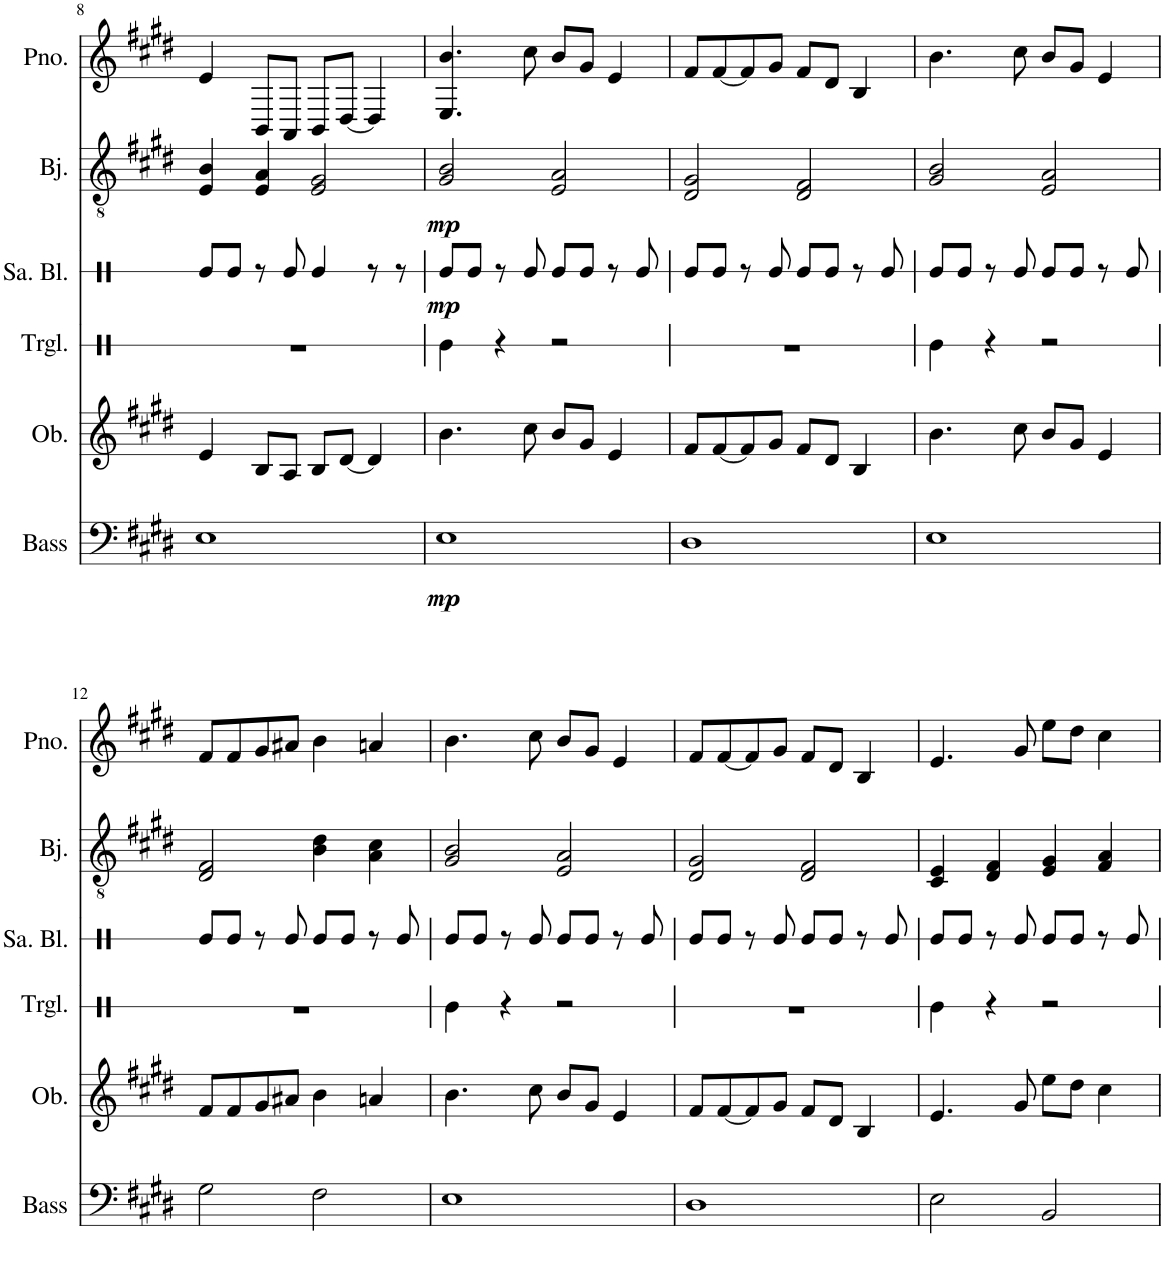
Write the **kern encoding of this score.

**kern	**dynam	**kern	**kern	**kern	**dynam	**kern	**dynam	**kern
*part6	*part6	*part5	*part4	*part3	*part3	*part2	*part2	*part1
*staff6	*staff6	*staff5	*staff4	*staff3	*staff3	*staff2	*staff2	*staff1
*I"Acoustic Bass	*	*I"Oboe	*I"Triangle	*I"Sandpaper Blocks	*	*I"Banjo	*	*I"Piano
*I'Bass	*	*I'Ob.	*I'Trgl.	*I'Sa. Bl.	*	*I'Bj.	*	*I'Pno.
!!LO:PB:g=z
*clefF4	*	*clefG2	*clefX	*clefX	*	*clefGv2	*	*clefG2
*Trd7c12	*	*	*	*	*	*Trd7c12	*	*
*k[f#c#g#d#]	*	*k[f#c#g#d#]	*k[]	*k[]	*	*k[f#c#g#d#]	*	*k[f#c#g#d#]
*M4/4	*	*M4/4	*M4/4	*M4/4	*	*M4/4	*	*M4/4
=8	=8	=8	=8	=8	=8	=8	=8	=8
1E	.	4e/	1r	8Re/L	.	4E/ 4B/	.	4e/
.	.	.	.	8Re/J	.	.	.	.
.	.	8B/L	.	8r	.	4E/ 4A/	.	8BB/L
.	.	8A/J	.	8Re/	.	.	.	8AA/J
.	.	8B/L	.	4Re/	.	2E/ 2G#/	.	8BB/L
.	.	[8d#/J	.	.	.	.	.	[8D#/J
.	.	4d#/]	.	8r	.	.	.	4D#/]
.	.	.	.	8r	.	.	.	.
=9	=9	=9	=9	=9	=9	=9	=9	=9
!	!LO:DY:b	!	!	!	!LO:DY:b	!	!LO:DY:b	!
1E	mp	4.b\	4Re\	8Re/L	mp	2G#/ 2B/	mp	4.E/ 4.b/
.	.	.	.	8Re/J	.	.	.	.
.	.	.	4r	8r	.	.	.	.
.	.	8cc#\	.	8Re/	.	.	.	8cc#\
.	.	8b/L	2r	8Re/L	.	2E/ 2A/	.	8b/L
.	.	8g#/J	.	8Re/J	.	.	.	8g#/J
.	.	4e/	.	8r	.	.	.	4e/
.	.	.	.	8Re/	.	.	.	.
=10	=10	=10	=10	=10	=10	=10	=10	=10
1D#	.	8f#/L	1r	8Re/L	.	2D#/ 2G#/	.	8f#/L
.	.	[8f#/	.	8Re/J	.	.	.	[8f#/
.	.	8f#/]	.	8r	.	.	.	8f#/]
.	.	8g#/J	.	8Re/	.	.	.	8g#/J
.	.	8f#/L	.	8Re/L	.	2D#/ 2F#/	.	8f#/L
.	.	8d#/J	.	8Re/J	.	.	.	8d#/J
.	.	4B/	.	8r	.	.	.	4B/
.	.	.	.	8Re/	.	.	.	.
=11	=11	=11	=11	=11	=11	=11	=11	=11
1E	.	4.b\	4Re\	8Re/L	.	2G#/ 2B/	.	4.b\
.	.	.	.	8Re/J	.	.	.	.
.	.	.	4r	8r	.	.	.	.
.	.	8cc#\	.	8Re/	.	.	.	8cc#\
.	.	8b/L	2r	8Re/L	.	2E/ 2A/	.	8b/L
.	.	8g#/J	.	8Re/J	.	.	.	8g#/J
.	.	4e/	.	8r	.	.	.	4e/
.	.	.	.	8Re/	.	.	.	.
!!LO:LB:g=z
=12	=12	=12	=12	=12	=12	=12	=12	=12
2G#\	.	8f#/L	1r	8Re/L	.	2D#/ 2F#/	.	8f#/L
.	.	8f#/	.	8Re/J	.	.	.	8f#/
.	.	8g#/	.	8r	.	.	.	8g#/
.	.	8a#X/J	.	8Re/	.	.	.	8a#X/J
2F#\	.	4b\	.	8Re/L	.	4B\ 4d#\	.	4b\
.	.	.	.	8Re/J	.	.	.	.
.	.	4an/	.	8r	.	4A\ 4c#\	.	4an/
.	.	.	.	8Re/	.	.	.	.
=13	=13	=13	=13	=13	=13	=13	=13	=13
1E	.	4.b\	4Re\	8Re/L	.	2G#/ 2B/	.	4.b\
.	.	.	.	8Re/J	.	.	.	.
.	.	.	4r	8r	.	.	.	.
.	.	8cc#\	.	8Re/	.	.	.	8cc#\
.	.	8b/L	2r	8Re/L	.	2E/ 2A/	.	8b/L
.	.	8g#/J	.	8Re/J	.	.	.	8g#/J
.	.	4e/	.	8r	.	.	.	4e/
.	.	.	.	8Re/	.	.	.	.
=14	=14	=14	=14	=14	=14	=14	=14	=14
1D#	.	8f#/L	1r	8Re/L	.	2D#/ 2G#/	.	8f#/L
.	.	[8f#/	.	8Re/J	.	.	.	[8f#/
.	.	8f#/]	.	8r	.	.	.	8f#/]
.	.	8g#/J	.	8Re/	.	.	.	8g#/J
.	.	8f#/L	.	8Re/L	.	2D#/ 2F#/	.	8f#/L
.	.	8d#/J	.	8Re/J	.	.	.	8d#/J
.	.	4B/	.	8r	.	.	.	4B/
.	.	.	.	8Re/	.	.	.	.
=15	=15	=15	=15	=15	=15	=15	=15	=15
2E\	.	4.e/	4Re\	8Re/L	.	4C#/ 4E/	.	4.e/
.	.	.	.	8Re/J	.	.	.	.
.	.	.	4r	8r	.	4D#/ 4F#/	.	.
.	.	8g#/	.	8Re/	.	.	.	8g#/
2BB/	.	8ee\L	2r	8Re/L	.	4E/ 4G#/	.	8ee\L
.	.	8dd#\J	.	8Re/J	.	.	.	8dd#\J
.	.	4cc#\	.	8r	.	4F#/ 4A/	.	4cc#\
.	.	.	.	8Re/	.	.	.	.
=	=	=	=	=	=	=	=	=
*-	*-	*-	*-	*-	*-	*-	*-	*-
